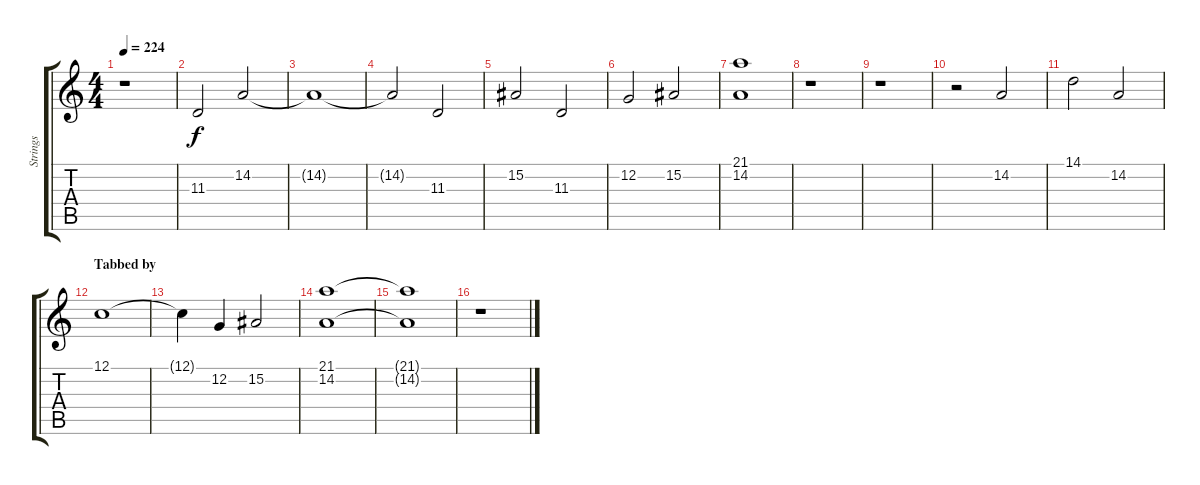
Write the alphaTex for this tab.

\track ("Strings" "Strings") {instrument stringensemble1}
\staff {score tabs}
\tuning (C4 G3 Eb3 Bb2 F2 C2) {hide}
\ts (4 4)
\tempo 224
\clef g2
\ks c
r.1{dy f} |
11.3.2 14.2.2 |
14.2{t}.1 |
14.2{t}.2 11.3.2 |
15.2.2 11.3.2 |
12.2.2 15.2.2 |
(21.1 14.2).1 |
r.1 |
r.1 |
r.2 14.2.2 |
14.1.2 14.2.2 |
\section ("" "Tabbed by")
12.1.1 |
12.1{t}.4 12.2.4 15.2.2 |
(21.1 14.2).1 |
(21.1{t} 14.2{t}).1 |
r.1
